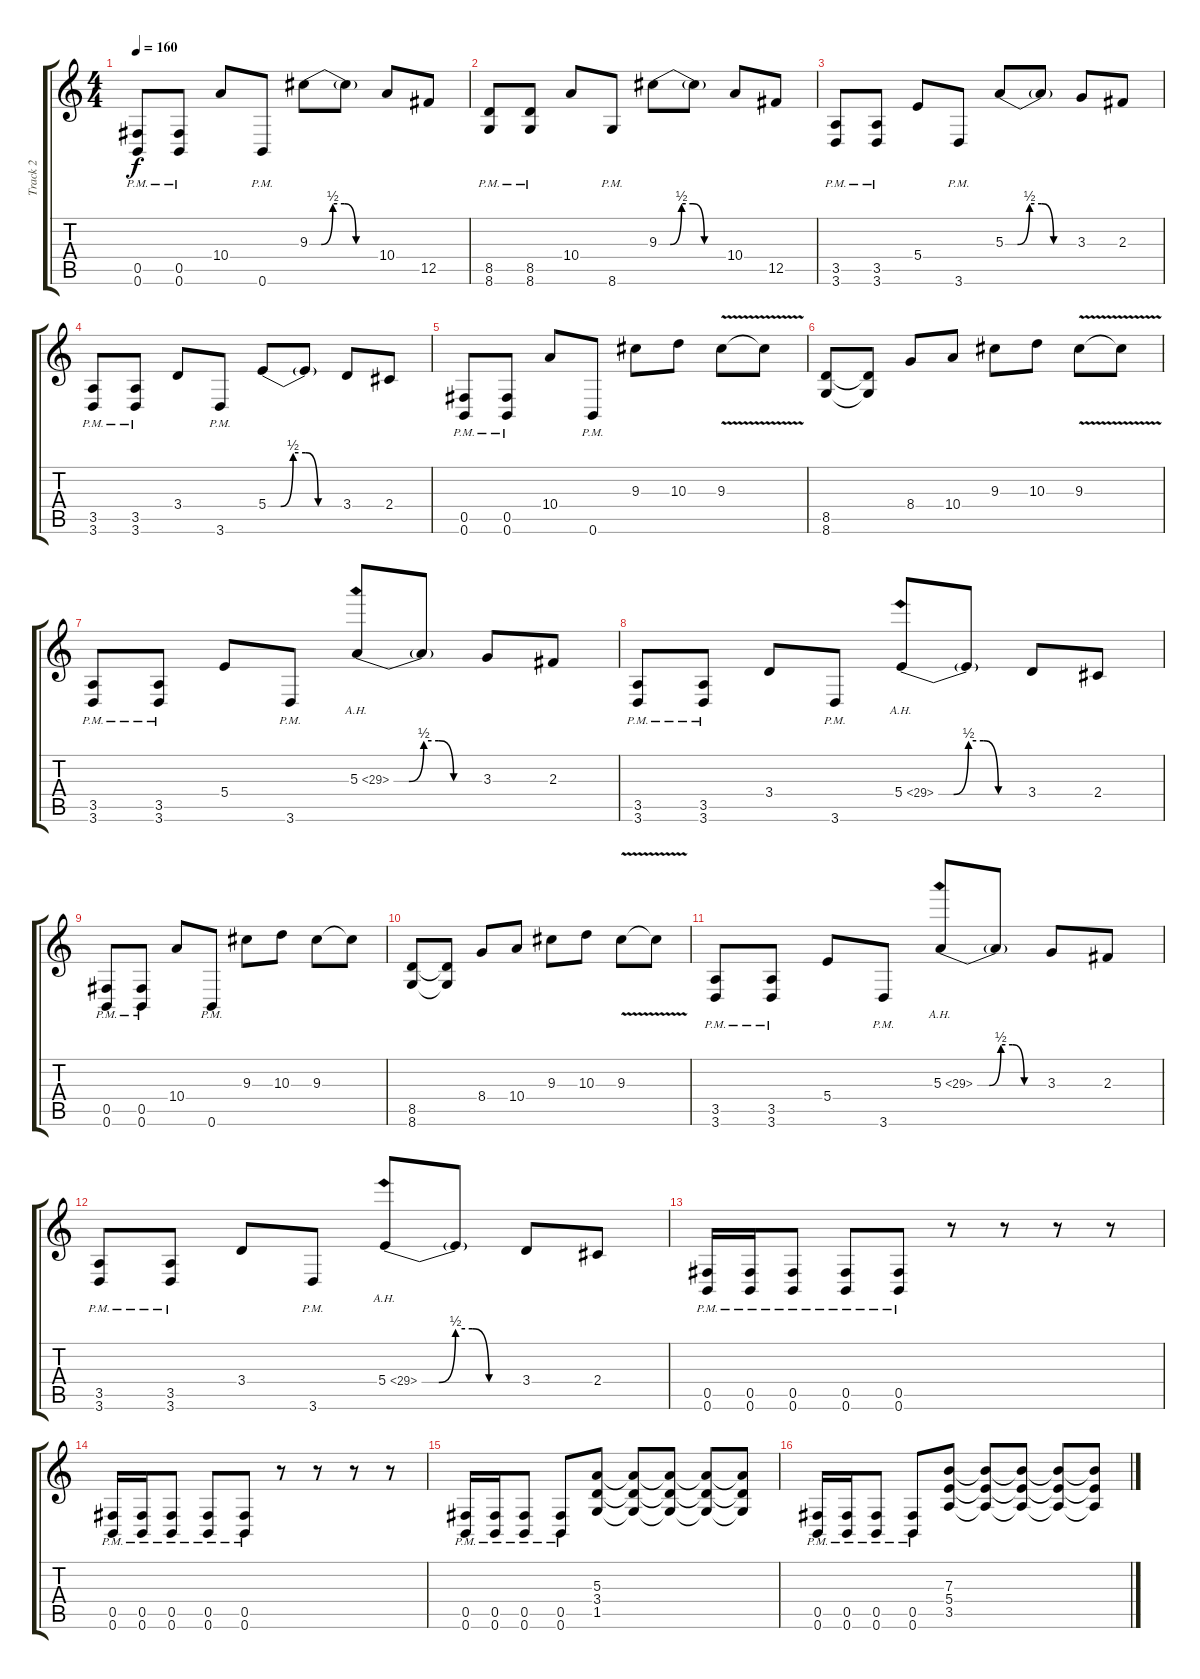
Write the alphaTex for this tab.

\track ("Track 2" "Track 2") {instrument distortionguitar}
\staff {score tabs}
\tuning (Db4 Ab3 E3 B2 Gb2 B1) {hide}
\ts (4 4)
\tempo 160
\clef g2
\ks c
(0.5{pm} 0.6{pm}).8{dy f} (0.5{pm} 0.6{pm}).8 10.4.8 0.6{pm}.8 9.3{be (custom 0 0 10 0 20 2 30 2 40 0 60 0)}.8 9.3{t}.8 10.4.8 12.5.8 |
(8.5{pm} 8.6{pm}).8 (8.5{pm} 8.6{pm}).8 10.4.8 8.6{pm}.8 9.3{be (custom 0 0 10 0 20 2 30 2 40 0 60 0)}.8 9.3{t}.8 10.4.8 12.5.8 |
(3.5{pm} 3.6{pm}).8 (3.5{pm} 3.6{pm}).8 5.4.8 3.6{pm}.8 5.3{be (custom 0 0 10 0 20 2 30 2 40 0 60 0)}.8 5.3{t}.8 3.3.8 2.3.8 |
(3.5{pm} 3.6{pm}).8 (3.5{pm} 3.6{pm}).8 3.4.8 3.6{pm}.8 5.4{be (custom 0 0 10 0 20 2 30 2 40 0 60 0)}.8 5.4{t}.8 3.4.8 2.4.8 |
(0.5{pm} 0.6{pm}).8 (0.5{pm} 0.6{pm}).8 10.4.8 0.6{pm}.8 9.3.8 10.3.8 9.3{v}.8 9.3{t}.8 |
(8.5 8.6).8 (8.5{t} 8.6{t}).8 8.4.8 10.4.8 9.3.8 10.3.8 9.3{v}.8 9.3{t}.8 |
(3.5{pm} 3.6{pm}).8 (3.5{pm} 3.6{pm}).8 5.4.8 3.6{pm}.8 5.3{be (custom 0 0 10 0 20 2 30 2 40 0 60 0) ah 24}.8 5.3{t}.8 3.3.8 2.3.8 |
(3.5{pm} 3.6{pm}).8 (3.5{pm} 3.6{pm}).8 3.4.8 3.6{pm}.8 5.4{be (custom 0 0 10 0 20 2 30 2 40 0 60 0) ah 24}.8 5.4{t}.8 3.4.8 2.4.8 |
(0.5{pm} 0.6{pm}).8 (0.5{pm} 0.6{pm}).8 10.4.8 0.6{pm}.8 9.3.8 10.3.8 9.3.8 9.3{t}.8 |
(8.5 8.6).8 (8.5{t} 8.6{t}).8 8.4.8 10.4.8 9.3.8 10.3.8 9.3{v}.8 9.3{t}.8 |
(3.5{pm} 3.6{pm}).8 (3.5{pm} 3.6{pm}).8 5.4.8 3.6{pm}.8 5.3{be (custom 0 0 10 0 20 2 30 2 40 0 60 0) ah 24}.8 5.3{t}.8 3.3.8 2.3.8 |
(3.5{pm} 3.6{pm}).8 (3.5{pm} 3.6{pm}).8 3.4.8 3.6{pm}.8 5.4{be (custom 0 0 10 0 20 2 30 2 40 0 60 0) ah 24}.8 5.4{t}.8 3.4.8 2.4.8 |
(0.5{pm} 0.6{pm}).16 (0.5{pm} 0.6{pm}).16 (0.5{pm} 0.6{pm}).8 (0.5{pm} 0.6{pm}).8 (0.5{pm} 0.6{pm}).8 r.8 r.8 r.8 r.8 |
(0.5{pm} 0.6{pm}).16 (0.5{pm} 0.6{pm}).16 (0.5{pm} 0.6{pm}).8 (0.5{pm} 0.6{pm}).8 (0.5{pm} 0.6{pm}).8 r.8 r.8 r.8 r.8 |
(0.5{pm} 0.6{pm}).16 (0.5{pm} 0.6{pm}).16 (0.5{pm} 0.6{pm}).8 (0.5{pm} 0.6{pm}).8 (5.3 3.4 1.5).8 (5.3{t} 3.4{t} 1.5{t}).8 (5.3{t} 3.4{t} 1.5{t}).8 (5.3{t} 3.4{t} 1.5{t}).8 (5.3{t} 3.4{t} 1.5{t}).8 |
(0.5{pm} 0.6{pm}).16 (0.5{pm} 0.6{pm}).16 (0.5{pm} 0.6{pm}).8 (0.5{pm} 0.6{pm}).8 (7.3 5.4 3.5).8 (7.3{t} 5.4{t} 3.5{t}).8 (7.3{t} 5.4{t} 3.5{t}).8 (7.3{t} 5.4{t} 3.5{t}).8 (7.3{t} 5.4{t} 3.5{t}).8
